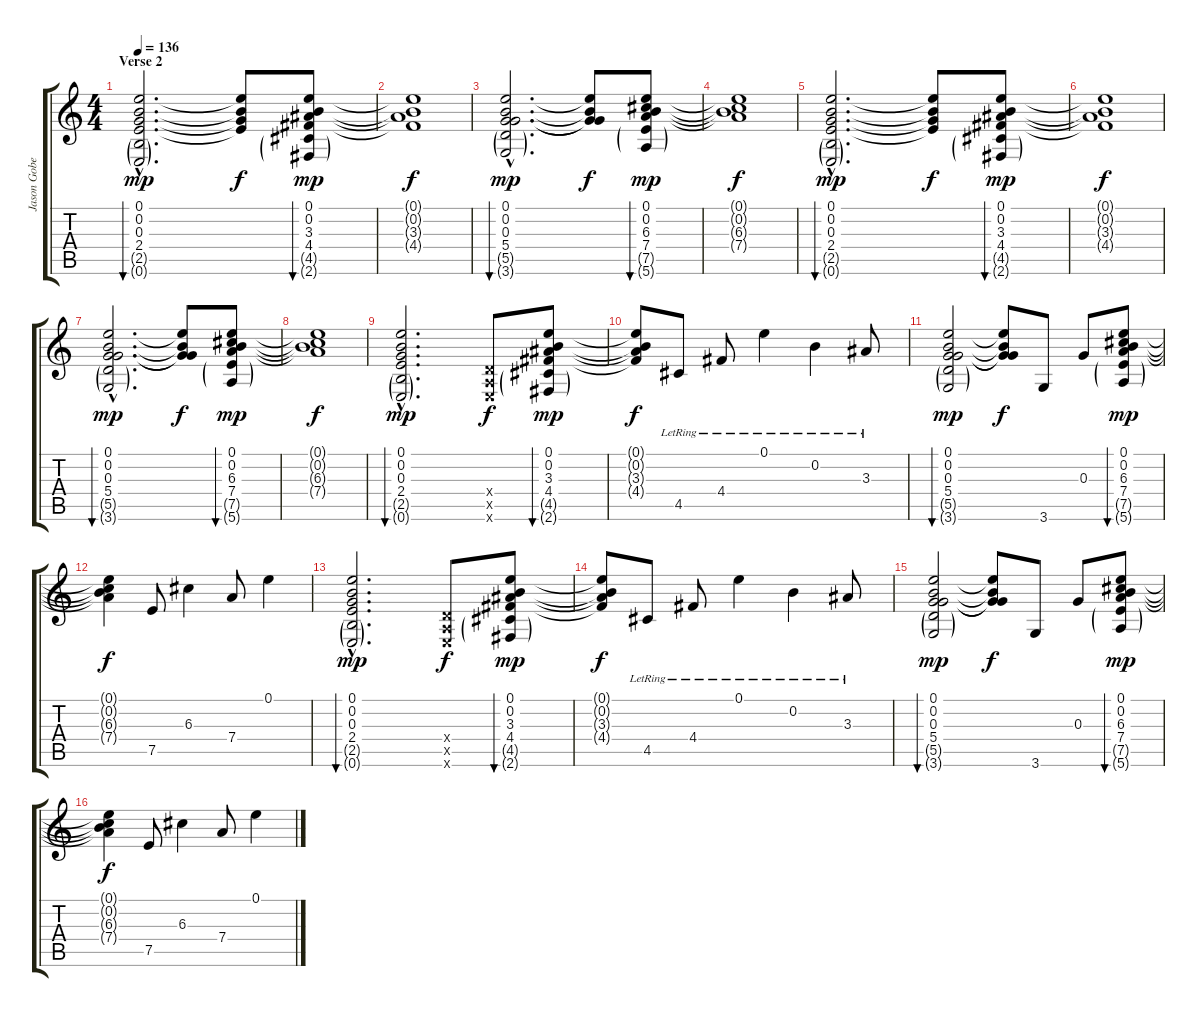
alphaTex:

\track ("Jason Gobel" "Jason Gobe") {instrument electricguitarclean}
\staff {score tabs}
\tuning (E4 B3 G3 D3 A2 E2) {hide}
\ts (4 4)
\section ("" "Verse 2")
\tempo 136
\clef g2
\ks c
(0.1{hac} 0.2{hac} 0.3{hac} 2.4{hac} 2.5{g hac} 0.6{g hac}).2{d bu 120 dy mp} (0.1{t} 0.2{t} 0.3{t} 2.4{t}).8{dy f} (0.1 0.2 3.3 4.4 4.5{g} 2.6{g}).8{bu 480 dy mp} |
(0.1{t} 0.2{t} 3.3{t} 4.4{t}).1{dy f} |
(0.1{hac} 0.2{hac} 0.3{hac} 5.4{hac} 5.5{g hac} 3.6{g hac}).2{d bu 120 dy mp} (0.1{t} 0.2{t} 0.3{t} 5.4{t}).8{dy f} (0.1 0.2 6.3 7.4 7.5{g} 5.6{g}).8{bu 480 dy mp} |
(0.1{t} 0.2{t} 6.3{t} 7.4{t}).1{dy f} |
(0.1{hac} 0.2{hac} 0.3{hac} 2.4{hac} 2.5{g hac} 0.6{g hac}).2{d bu 120 dy mp} (0.1{t} 0.2{t} 0.3{t} 2.4{t}).8{dy f} (0.1 0.2 3.3 4.4 4.5{g} 2.6{g}).8{bu 480 dy mp} |
(0.1{t} 0.2{t} 3.3{t} 4.4{t}).1{dy f} |
(0.1{hac} 0.2{hac} 0.3{hac} 5.4{hac} 5.5{g hac} 3.6{g hac}).2{d bu 120 dy mp} (0.1{t} 0.2{t} 0.3{t} 5.4{t}).8{dy f} (0.1 0.2 6.3 7.4 7.5{g} 5.6{g}).8{bu 480 dy mp} |
(0.1{t} 0.2{t} 6.3{t} 7.4{t}).1{dy f} |
(0.1{hac} 0.2{hac} 0.3{hac} 2.4{hac} 2.5{g hac} 0.6{g hac}).2{d bu 120 dy mp} (0.4{x} 0.5{x} 0.6{x}).8{dy f} (0.1 0.2 3.3 4.4 4.5{g} 2.6{g}).8{bu 480 dy mp} |
(0.1{t} 0.2{t} 3.3{t} 4.4{t}).8{dy f} 4.5{lr}.8 4.4{lr}.8 0.1{lr}.4 0.2{lr}.4 3.3{lr}.8 |
(0.1 0.2 0.3 5.4 5.5{g} 3.6{g}).2{bu 120 dy mp} (0.1{t} 0.2{t} 0.3{t} 5.4{t}).8{dy f} 3.6.8 0.3.8 (0.1 0.2 6.3 7.4 7.5{g} 5.6{g}).8{bu 480 dy mp} |
(0.1{t} 0.2{t} 6.3{t} 7.4{t}).4{dy f} 7.5.8 6.3.4 7.4.8 0.1.4 |
(0.1{hac} 0.2{hac} 0.3{hac} 2.4{hac} 2.5{g hac} 0.6{g hac}).2{d bu 120 dy mp} (0.4{x} 0.5{x} 0.6{x}).8{dy f} (0.1 0.2 3.3 4.4 4.5{g} 2.6{g}).8{bu 480 dy mp} |
(0.1{t} 0.2{t} 3.3{t} 4.4{t}).8{dy f} 4.5{lr}.8 4.4{lr}.8 0.1{lr}.4 0.2{lr}.4 3.3{lr}.8 |
(0.1 0.2 0.3 5.4 5.5{g} 3.6{g}).2{bu 120 dy mp} (0.1{t} 0.2{t} 0.3{t} 5.4{t}).8{dy f} 3.6.8 0.3.8 (0.1 0.2 6.3 7.4 7.5{g} 5.6{g}).8{bu 480 dy mp} |
(0.1{t} 0.2{t} 6.3{t} 7.4{t}).4{dy f} 7.5.8 6.3.4 7.4.8 0.1.4
